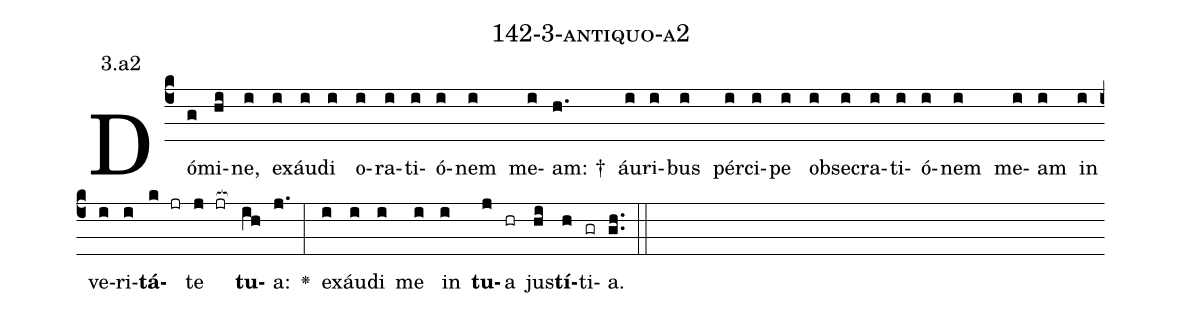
name: 142-3-antiquo-a2;
annotation: 3.a2;
%%
(c4)Dó(g)mi(hi)ne,(i) ex(i)áu(i)di(i) o(i)ra(i)ti(i)ó(i)nem(i) me(i)am: †(h.) áu(i)ri(i)bus(i) pér(i)ci(i)pe(i) ob(i)se(i)cra(i)ti(i)ó(i)nem(i) me(i)am(i) in(i) ve(i)ri(i)<b>tá</b>(k jr)te(j jr[ocb:1{]) <b>tu</b>(ih[ocb:0}])a:(j.) <v>\greheightstar</v>(:) ex(i)áu(i)di(i) me(i) in(i) <b>tu</b>(j)a(hr) jus(hi)<b>tí</b>(h)ti(gr)a.(gh..) (::)


%E(i) u(i) o(j) u(hi) a(h) e.(gh..) (::)
